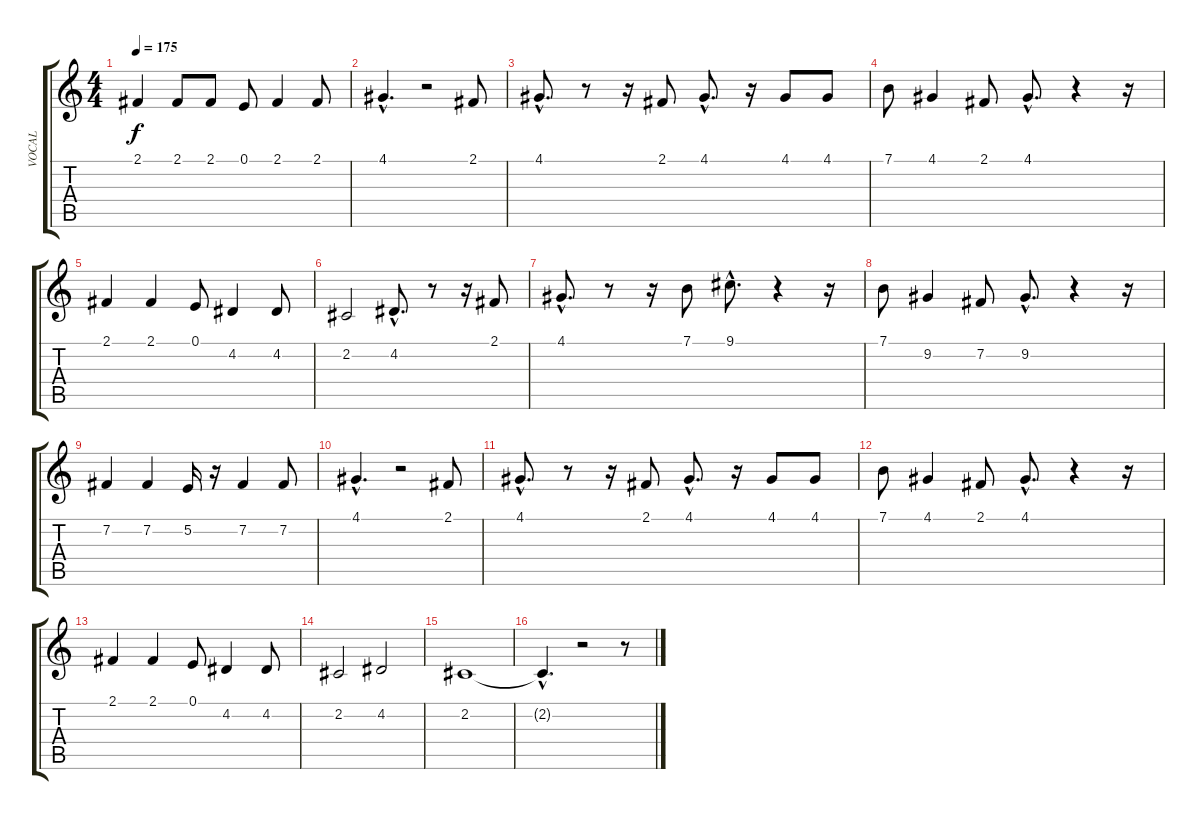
\track ("VOCAL" "VOCAL") {instrument blownbottle}
\staff {score tabs}
\tuning (E4 B3 G3 D3 A2 E2) {hide}
\ts (4 4)
\tempo 175
\clef g2
\ks c
2.1.4{dy f} 2.1.8 2.1.8 0.1.8 2.1.4 2.1.8 |
4.1{hac}.4{d} r.2 2.1.8 |
4.1{hac}.8{d} r.8 r.16 2.1.8 4.1{hac}.8{d} r.16 4.1.8 4.1.8 |
7.1.8 4.1.4 2.1.8 4.1{hac}.8{d} r.4 r.16 |
2.1.4 2.1.4 0.1.8 4.2.4 4.2.8 |
2.2.2 4.2{hac}.8{d} r.8 r.16 2.1.8 |
4.1{hac}.8{d} r.8 r.16 7.1.8 9.1{hac}.8{d} r.4 r.16 |
7.1.8 9.2.4 7.2.8 9.2{hac}.8{d} r.4 r.16 |
7.2.4 7.2.4 5.2.16 r.16 7.2.4 7.2.8 |
4.1{hac}.4{d} r.2 2.1.8 |
4.1{hac}.8{d} r.8 r.16 2.1.8 4.1{hac}.8{d} r.16 4.1.8 4.1.8 |
7.1.8 4.1.4 2.1.8 4.1{hac}.8{d} r.4 r.16 |
2.1.4 2.1.4 0.1.8 4.2.4 4.2.8 |
2.2.2 4.2.2 |
2.2.1 |
2.2{hac t}.4{d} r.2 r.8
